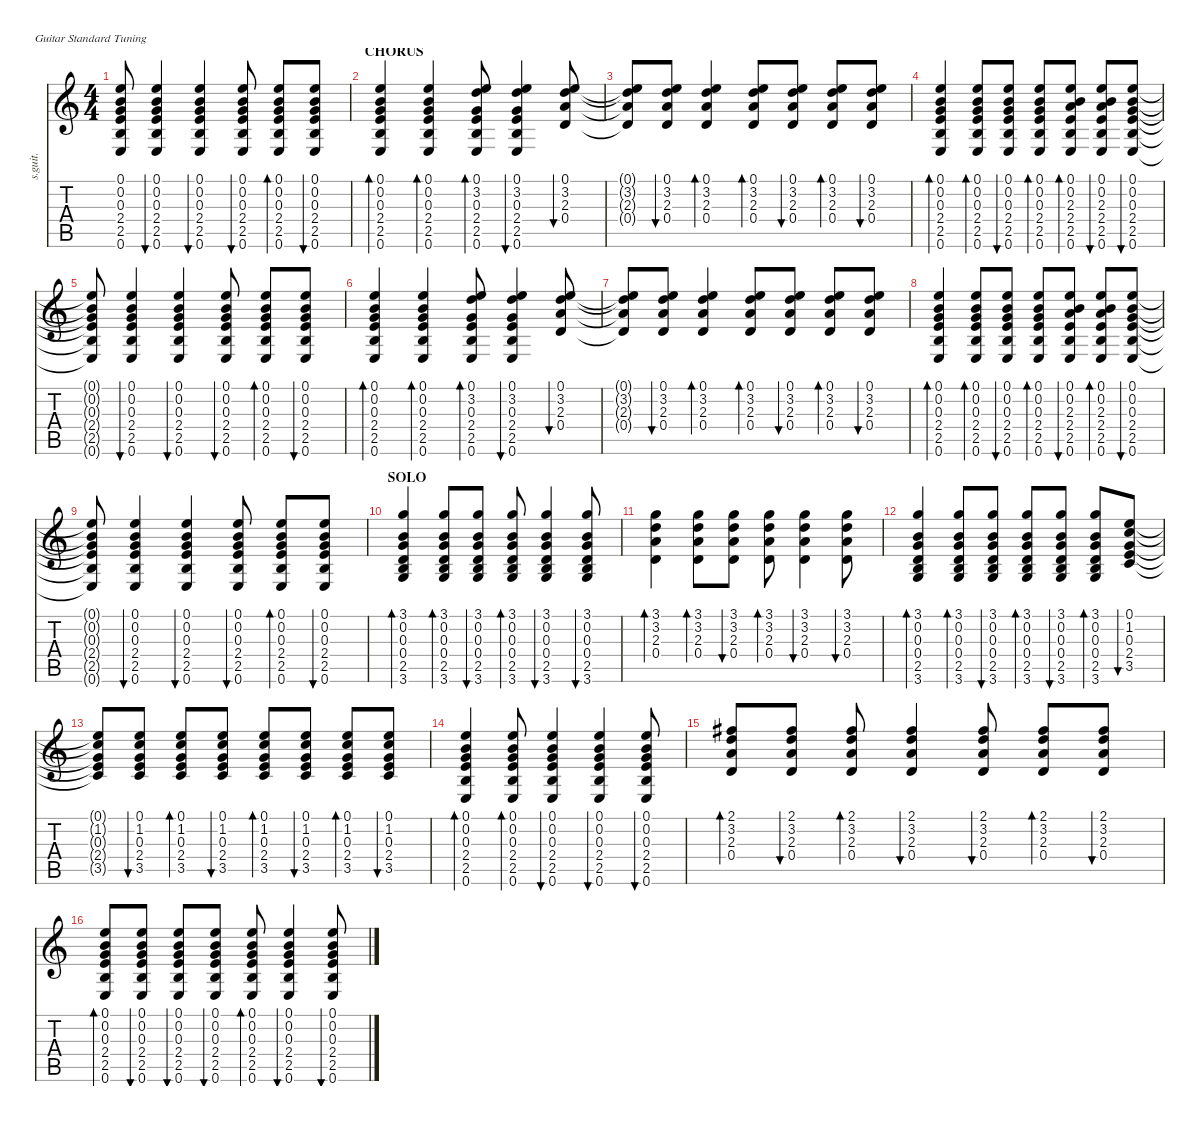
\defaultSystemsLayout 4
\hideDynamics
\bracketExtendMode nobrackets
\otherSystemsTrackNameOrientation horizontal
\track ("Gtr.3 Ac." "s.guit.") {defaultSystemsLayout 4 instrument acousticguitarsteel}
\staff {score tabs}
\tuning (E4 B3 G3 D3 A2 E2)
\ts (4 4)
\tempo (128 hide)
\clef g2
\ks c
(0.1{t} 0.2{t} 0.3{t} 2.4{t} 2.5{t} 0.6{t}).8{dy f beam Up} (0.1 0.2 0.3 2.4 2.5 0.6).4{bu 30 beam Up} (0.1 0.2 0.3 2.4 2.5 0.6).4{bu 30 beam Up} (0.1 0.2 0.3 2.4 2.5 0.6).8{bu 60 beam Up} (0.1 0.2 0.3 2.4 2.5 0.6).8{bd 30 beam Up} (0.1 0.2 0.3 2.4 2.5 0.6).8{bu 30 beam Up} |
\section ("" "CHORUS")
(0.1 0.2 0.3 2.4 2.5 0.6).4{bd 60 beam Up} (0.1 0.2 0.3 2.4 2.5 0.6).4{bd 30 beam Up} (0.1 3.2 0.3 2.4 2.5 0.6).8{bd 30 beam Up} (0.1 3.2 0.3 2.4 2.5 0.6).4{bu 30 beam Up} (0.1 3.2 2.3 0.4).8{bu 60 beam Up} |
(0.1{t} 3.2{t} 2.3{t} 0.4{t}).8{beam Up} (0.1 3.2 2.3 0.4).8{bu 30 beam Up} (0.1 3.2 2.3 0.4).4{bd 30 beam Up} (0.1 3.2 2.3 0.4).8{bd 30 beam Up} (0.1 3.2 2.3 0.4).8{bu 60 beam Up} (0.1 3.2 2.3 0.4).8{bd 30 beam Up} (0.1 3.2 2.3 0.4).8{bu 30 beam Up} |
(0.1 0.2 0.3 2.4 2.5 0.6).4{bd 30 beam Up} (0.1 0.2 0.3 2.4 2.5 0.6).8{bd 60 beam Up} (0.1 0.2 0.3 2.4 2.5 0.6).8{bu 30 beam Up} (0.1 0.2 0.3 2.4 2.5 0.6).8{bd 30 beam Up} (0.1 0.2 2.3 2.4 2.5 0.6).8{bd 60 beam Up} (0.1 0.2 2.3 2.4 2.5 0.6).8{bu 30 beam Up} (0.1 0.2 0.3 2.4 2.5 0.6).8{bu 30 beam Up} |
(0.1{t} 0.2{t} 0.3{t} 2.4{t} 2.5{t} 0.6{t}).8{beam Up} (0.1 0.2 0.3 2.4 2.5 0.6).4{bu 30 beam Up} (0.1 0.2 0.3 2.4 2.5 0.6).4{bu 30 beam Up} (0.1 0.2 0.3 2.4 2.5 0.6).8{bu 60 beam Up} (0.1 0.2 0.3 2.4 2.5 0.6).8{bd 30 beam Up} (0.1 0.2 0.3 2.4 2.5 0.6).8{bu 30 beam Up} |
(0.1 0.2 0.3 2.4 2.5 0.6).4{bd 60 beam Up} (0.1 0.2 0.3 2.4 2.5 0.6).4{bd 30 beam Up} (0.1 3.2 0.3 2.4 2.5 0.6).8{bd 30 beam Up} (0.1 3.2 0.3 2.4 2.5 0.6).4{bu 30 beam Up} (0.1 3.2 2.3 0.4).8{bu 60 beam Up} |
(0.1{t} 3.2{t} 2.3{t} 0.4{t}).8{beam Up} (0.1 3.2 2.3 0.4).8{bu 30 beam Up} (0.1 3.2 2.3 0.4).4{bd 30 beam Up} (0.1 3.2 2.3 0.4).8{bd 30 beam Up} (0.1 3.2 2.3 0.4).8{bu 30 beam Up} (0.1 3.2 2.3 0.4).8{bd 30 beam Up} (0.1 3.2 2.3 0.4).8{bu 30 beam Up} |
(0.1 0.2 0.3 2.4 2.5 0.6).4{bd 30 beam Up} (0.1 0.2 0.3 2.4 2.5 0.6).8{bd 60 beam Up} (0.1 0.2 0.3 2.4 2.5 0.6).8{bu 30 beam Up} (0.1 0.2 0.3 2.4 2.5 0.6).8{bd 60 beam Up} (0.1 0.2 2.3 2.4 2.5 0.6).8{bu 30 beam Up} (0.1 0.2 2.3 2.4 2.5 0.6).8{bd 60 beam Up} (0.1 0.2 0.3 2.4 2.5 0.6).8{bu 30 beam Up} |
(0.1{t} 0.2{t} 0.3{t} 2.4{t} 2.5{t} 0.6{t}).8{beam Up} (0.1 0.2 0.3 2.4 2.5 0.6).4{bu 30 beam Up} (0.1 0.2 0.3 2.4 2.5 0.6).4{bu 30 beam Up} (0.1 0.2 0.3 2.4 2.5 0.6).8{bu 30 beam Up} (0.1 0.2 0.3 2.4 2.5 0.6).8{bd 30 beam Up} (0.1 0.2 0.3 2.4 2.5 0.6).8{bu 30 beam Up} |
\section ("" "SOLO ")
\tempo 127
\tempo (127 hide)
(3.1 0.2 0.3 0.4 2.5 3.6).4{bd 60 beam Up} (3.1 0.2 0.3 0.4 2.5 3.6).8{bd 30 beam Up} (3.1 0.2 0.3 0.4 2.5 3.6).8{bu 30 beam Up} (3.1 0.2 0.3 0.4 2.5 3.6).8{bd 30 beam Up} (3.1 0.2 0.3 0.4 2.5 3.6).4{bu 30 beam Up} (3.1 0.2 0.3 0.4 2.5 3.6).8{bu 30 beam Up} |
(3.1 3.2 2.3 0.4).4{bd 30 beam Down} (3.1 3.2 2.3 0.4).8{bd 60 beam Down} (3.1 3.2 2.3 0.4).8{bu 30 beam Down} (3.1 3.2 2.3 0.4).8{bd 30 beam Down} (3.1 3.2 2.3 0.4).4{bu 30 beam Down} (3.1 3.2 2.3 0.4).8{bu 30 beam Down} |
(3.1 0.2 0.3 0.4 2.5 3.6).4{bd 30 beam Up} (3.1 0.2 0.3 0.4 2.5 3.6).8{bd 60 beam Up} (3.1 0.2 0.3 0.4 2.5 3.6).8{bu 30 beam Up} (3.1 0.2 0.3 0.4 2.5 3.6).8{bd 30 beam Up} (3.1 0.2 0.3 0.4 2.5 3.6).8{bu 30 beam Up} (3.1 0.2 0.3 0.4 2.5 3.6).8{bd 30 beam Up} (0.1 1.2 0.3 2.4 3.5).8{bu 30 beam Up} |
(0.1{t} 1.2{t} 0.3{t} 2.4{t} 3.5{t}).8{beam Up} (0.1 1.2 0.3 2.4 3.5).8{bu 30 beam Up} (0.1 1.2 0.3 2.4 3.5).8{bd 60 beam Up} (0.1 1.2 0.3 2.4 3.5).8{bu 30 beam Up} (0.1 1.2 0.3 2.4 3.5).8{bd 60 beam Up} (0.1 1.2 0.3 2.4 3.5).8{bu 30 beam Up} (0.1 1.2 0.3 2.4 3.5).8{bd 30 beam Up} (0.1 1.2 0.3 2.4 3.5).8{bu 30 beam Up} |
(0.1 0.2 0.3 2.4 2.5 0.6).4{bd 30 beam Up} (0.1 0.2 0.3 2.4 2.5 0.6).8{bd 60 beam Up} (0.1 0.2 0.3 2.4 2.5 0.6).4{bu 30 beam Up} (0.1 0.2 0.3 2.4 2.5 0.6).4{bu 30 beam Up} (0.1 0.2 0.3 2.4 2.5 0.6).8{bu 30 beam Up} |
(2.1{acc #} 3.2 2.3 0.4).8{bd 30 beam Up} (2.1{acc #} 3.2 2.3 0.4).8{bu 30 beam Up} (2.1{acc #} 3.2 2.3 0.4).8{bd 30 beam Up} (2.1{acc #} 3.2 2.3 0.4).4{bu 30 beam Up} (2.1{acc #} 3.2 2.3 0.4).8{bu 60 beam Up} (2.1{acc #} 3.2 2.3 0.4).8{bd 30 beam Up} (2.1{acc #} 3.2 2.3 0.4).8{bu 30 beam Up} |
(0.1 0.2 0.3 2.4 2.5 0.6).8{bd 30 beam Up} (0.1 0.2 0.3 2.4 2.5 0.6).8{bu 30 beam Up} (0.1 0.2 0.3 2.4 2.5 0.6).8{bu 60 beam Up} (0.1 0.2 0.3 2.4 2.5 0.6).8{bu 30 beam Up} (0.1 0.2 0.3 2.4 2.5 0.6).8{bd 30 beam Up} (0.1 0.2 0.3 2.4 2.5 0.6).4{bu 30 beam Up} (0.1 0.2 0.3 2.4 2.5 0.6).8{bu 30 beam Up}
